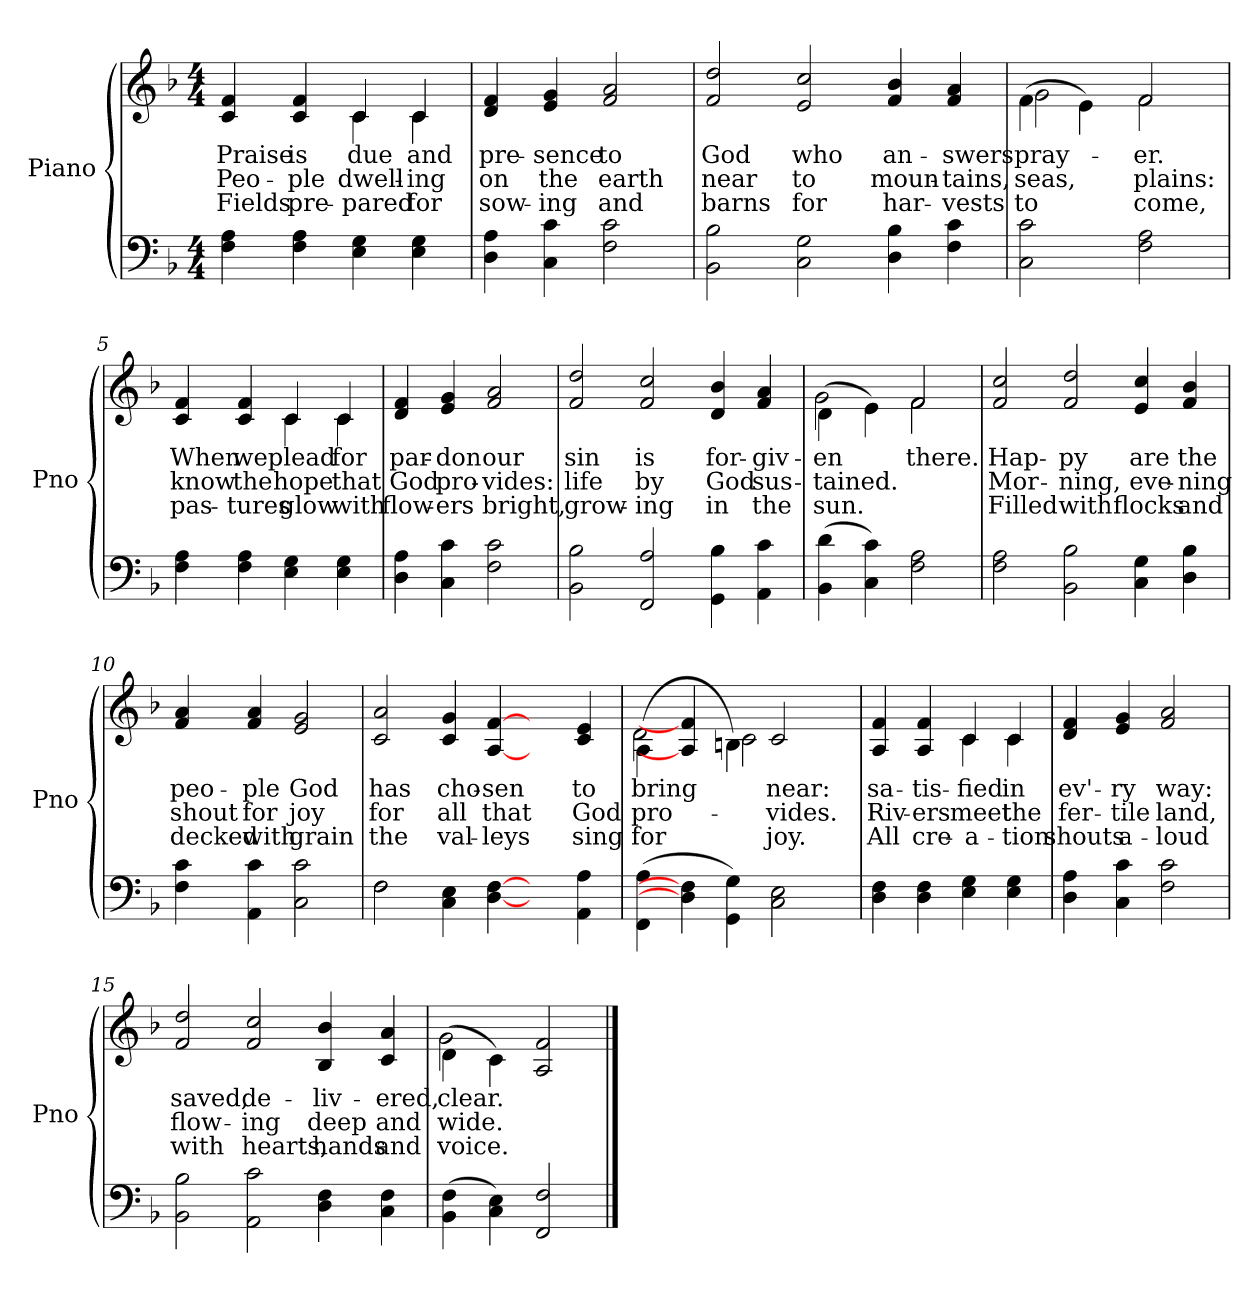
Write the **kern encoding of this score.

**kern	**kern	**text	**text	**text
*part2	*part1	*part1	*part1	*part1
*staff2	*staff1	*staff1	*staff1	*staff1
*I"Piano	*I"Piano	*	*	*
*I'Pno	*I'Pno	*	*	*
*clefF4	*clefG2	*	*	*
*k[b-]	*k[b-]	*	*	*
*M4/4	*M4/4	*	*	*
=1	=1	=1	=1	=1
!	!LO:TX:b:i:t=Verse	!	!	!
!	!	!LO:LY:b	!LO:LY:b	!LO:LY:b
*	*^	*	*	*
4F\ 4A\	4c/ 4f/	2ryy	Praise	Peo-	Fields
!	!	!	!LO:LY:b	!LO:LY:b	!LO:LY:b
4F\ 4A\	4c/ 4f/	.	is	-ple	pre-
!	!	!	!LO:LY:b	!LO:LY:b	!LO:LY:b
4E\ 4G\	4c/	4c\	due	dwell-	-pared
!	!	!	!LO:LY:b	!LO:LY:b	!LO:LY:b
4E\ 4G\	4c/	4c\	and	-ing	for
=2	=2	=2	=2	=2	=2
!	!	!	!LO:LY:b	!LO:LY:b	!LO:LY:b
*	*v	*v	*	*	*
4D\ 4A\	4d/ 4f/	pre-	on	sow-
!	!	!LO:LY:b	!LO:LY:b	!LO:LY:b
4C\ 4c\	4e/ 4g/	-sence	the	-ing
!	!	!LO:LY:b	!LO:LY:b	!LO:LY:b
2F\ 2c\	2f/ 2a/	to	earth	and
=3	=3	=3	=3	=3
!	!	!LO:LY:b	!LO:LY:b	!LO:LY:b
2BB-\ 2B-\	2f/ 2dd/	God	near	barns
!	!	!LO:LY:b	!LO:LY:b	!LO:LY:b
2C\ 2G\	2e/ 2cc/	who	to	for
!	!	!LO:LY:b	!LO:LY:b	!LO:LY:b
4D\ 4B-\	4f/ 4b-/	an-	moun-	har-
!	!	!LO:LY:b	!LO:LY:b	!LO:LY:b
4F\ 4c\	4f/ 4a/	-swers	-tains,	-vests
=4	=4	=4	=4	=4
!	!	!LO:LY:b	!LO:LY:b	!LO:LY:b
*	*^	*	*	*
2C\ 2c\	(4f\	2g\	pray-	seas,	to
.	4e\)	.	.	.	.
!	!	!	!LO:LY:b	!LO:LY:b	!LO:LY:b
2F\ 2A\	2f/	2f\	-er.	plains:	come,
!!LO:LB:g=z	!!
=5	=5	=5	=5	=5	=5
!	!	!	!LO:LY:b	!LO:LY:b	!LO:LY:b
4F\ 4A\	4c/ 4f/	2ryy	When	know	pas-
!	!	!	!LO:LY:b	!LO:LY:b	!LO:LY:b
4F\ 4A\	4c/ 4f/	.	we	the	-tures
!	!	!	!LO:LY:b	!LO:LY:b	!LO:LY:b
4E\ 4G\	4c/	4c\	plead	hope	glow
!	!	!	!LO:LY:b	!LO:LY:b	!LO:LY:b
4E\ 4G\	4c/	4c\	for	that	with
=6	=6	=6	=6	=6	=6
!	!	!	!LO:LY:b	!LO:LY:b	!LO:LY:b
*	*v	*v	*	*	*
4D\ 4A\	4d/ 4f/	par-	God	flow-
!	!	!LO:LY:b	!LO:LY:b	!LO:LY:b
4C\ 4c\	4e/ 4g/	-don	pro-	-ers
!	!	!LO:LY:b	!LO:LY:b	!LO:LY:b
2F\ 2c\	2f/ 2a/	our	-vides:	bright,
=7	=7	=7	=7	=7
!	!	!LO:LY:b	!LO:LY:b	!LO:LY:b
2BB-\ 2B-\	2f/ 2dd/	sin	life	grow-
!	!	!LO:LY:b	!LO:LY:b	!LO:LY:b
2FF/ 2A/	2f/ 2cc/	is	by	-ing
!	!	!LO:LY:b	!LO:LY:b	!LO:LY:b
4GG\ 4B-\	4d/ 4b-/	for-	God	in
!	!	!LO:LY:b	!LO:LY:b	!LO:LY:b
4AA\ 4c\	4f/ 4a/	-giv-	sus-	the
=8	=8	=8	=8	=8
!	!	!LO:LY:b	!LO:LY:b	!LO:LY:b
*	*^	*	*	*
(4BB-\ 4d\	(4d\	2g\	-en	-tained.	sun.
4C\ 4c\)	4e\)	.	.	.	.
!	!	!	!LO:LY:b	!	!
2F\ 2A\	2f/	2f\	there.	.	.
!!LO:LB:g=z
=9	=9	=9	=9	=9	=9
!	!	!	!LO:LY:b	!LO:LY:b	!LO:LY:b
*	*v	*v	*	*	*
2F\ 2A\	2f/ 2cc/	Hap-	Mor-	Filled
!	!	!LO:LY:b	!LO:LY:b	!LO:LY:b
2BB-\ 2B-\	2f/ 2dd/	-py	-ning,	with
!	!	!LO:LY:b	!LO:LY:b	!LO:LY:b
4C\ 4G\	4e/ 4cc/	are	eve-	flocks
!	!	!LO:LY:b	!LO:LY:b	!LO:LY:b
4D\ 4B-\	4f/ 4b-/	the	-ning	and
=10	=10	=10	=10	=10
!	!	!LO:LY:b	!LO:LY:b	!LO:LY:b
4F\ 4c\	4f/ 4a/	peo-	shout	decked
!	!	!LO:LY:b	!LO:LY:b	!LO:LY:b
4AA\ 4c\	4f/ 4a/	-ple	for	with
!	!	!LO:LY:b	!LO:LY:b	!LO:LY:b
2C\ 2c\	2e/ 2g/	God	joy	grain
=11	=11	=11	=11	=11
*^	*	*	*	*
!	!	!	!LO:LY:b	!LO:LY:b	!LO:LY:b
2F\	2F\	2c/ 2a/	has	for	the
!	!	!	!LO:LY:b	!LO:LY:b	!LO:LY:b
4C\ 4E\	1ryy	4c/ 4g/	cho-	all	val-
!	!	!	!LO:LY:b	!LO:LY:b	!LO:LY:b
[4D\ [4F\	.	[4A/ [4f/	-sen	that	-leys
4ryy	.	4ryy	.	.	.
!	!	!	!LO:LY:b	!LO:LY:b	!LO:LY:b
4AA\ 4A\	.	4c/ 4e/	to	God	sing
*v	*v	*	*	*	*
=12	=12	=12	=12	=12
!	!	!LO:LY:b	!LO:LY:b	!LO:LY:b
*	*^	*	*	*
(4FF\ 4A\	(4A\	2d\	bring	pro-	for
4D\] 4F\]	4A/] 4f/]	.	.	.	.
4GG\ 4G\)	4Bn\)	2c\	.	.	.
!	!	!	!LO:LY:b	!LO:LY:b	!LO:LY:b
2C\ 2E\	2c/	.	near:	-vides.	joy.
.	.	4ryy	.	.	.
!!LO:LB:g=z	!!
=13	=13	=13	=13	=13	=13
!	!	!	!LO:LY:b	!LO:LY:b	!LO:LY:b
4D\ 4F\	4A/ 4f/	2ryy	sa-	Riv-	All
!	!	!	!LO:LY:b	!LO:LY:b	!LO:LY:b
4D\ 4F\	4A/ 4f/	.	-tis-	-ers	cre-
!	!	!	!LO:LY:b	!LO:LY:b	!LO:LY:b
4E\ 4G\	4c/	4c\	-fied	meet	-a-
!	!	!	!LO:LY:b	!LO:LY:b	!LO:LY:b
4E\ 4G\	4c/	4c\	in	the	-tion
=14	=14	=14	=14	=14	=14
!	!	!	!LO:LY:b	!LO:LY:b	!LO:LY:b
*	*v	*v	*	*	*
4D\ 4A\	4d/ 4f/	ev'-	fer-	shouts
!	!	!LO:LY:b	!LO:LY:b	!LO:LY:b
4C\ 4c\	4e/ 4g/	-ry	-tile	a-
!	!	!LO:LY:b	!LO:LY:b	!LO:LY:b
2F\ 2c\	2f/ 2a/	way:	land,	-loud
=15	=15	=15	=15	=15
!	!	!LO:LY:b	!LO:LY:b	!LO:LY:b
2BB-\ 2B-\	2f/ 2dd/	saved,	flow-	with
!	!	!LO:LY:b	!LO:LY:b	!LO:LY:b
2AA\ 2c\	2f/ 2cc/	de-	-ing	hearts,
!	!	!LO:LY:b	!LO:LY:b	!LO:LY:b
4D\ 4F\	4B-/ 4b-/	-liv-	deep	hands
!	!	!LO:LY:b	!LO:LY:b	!LO:LY:b
4C\ 4F\	4c/ 4a/	-ered,	and	and
=16	=16	=16	=16	=16
!	!	!LO:LY:b	!LO:LY:b	!LO:LY:b
*	*^	*	*	*
(4BB-\ 4F\	(4d\	2g\	clear.	wide.	voice.
4C\ 4E\)	4c\)	.	.	.	.
2FF/ 2F/	2A/ 2f/	2ryy	.	.	.
*	*v	*v	*	*	*
==	==	==	==	==
*-	*-	*-	*-	*-
